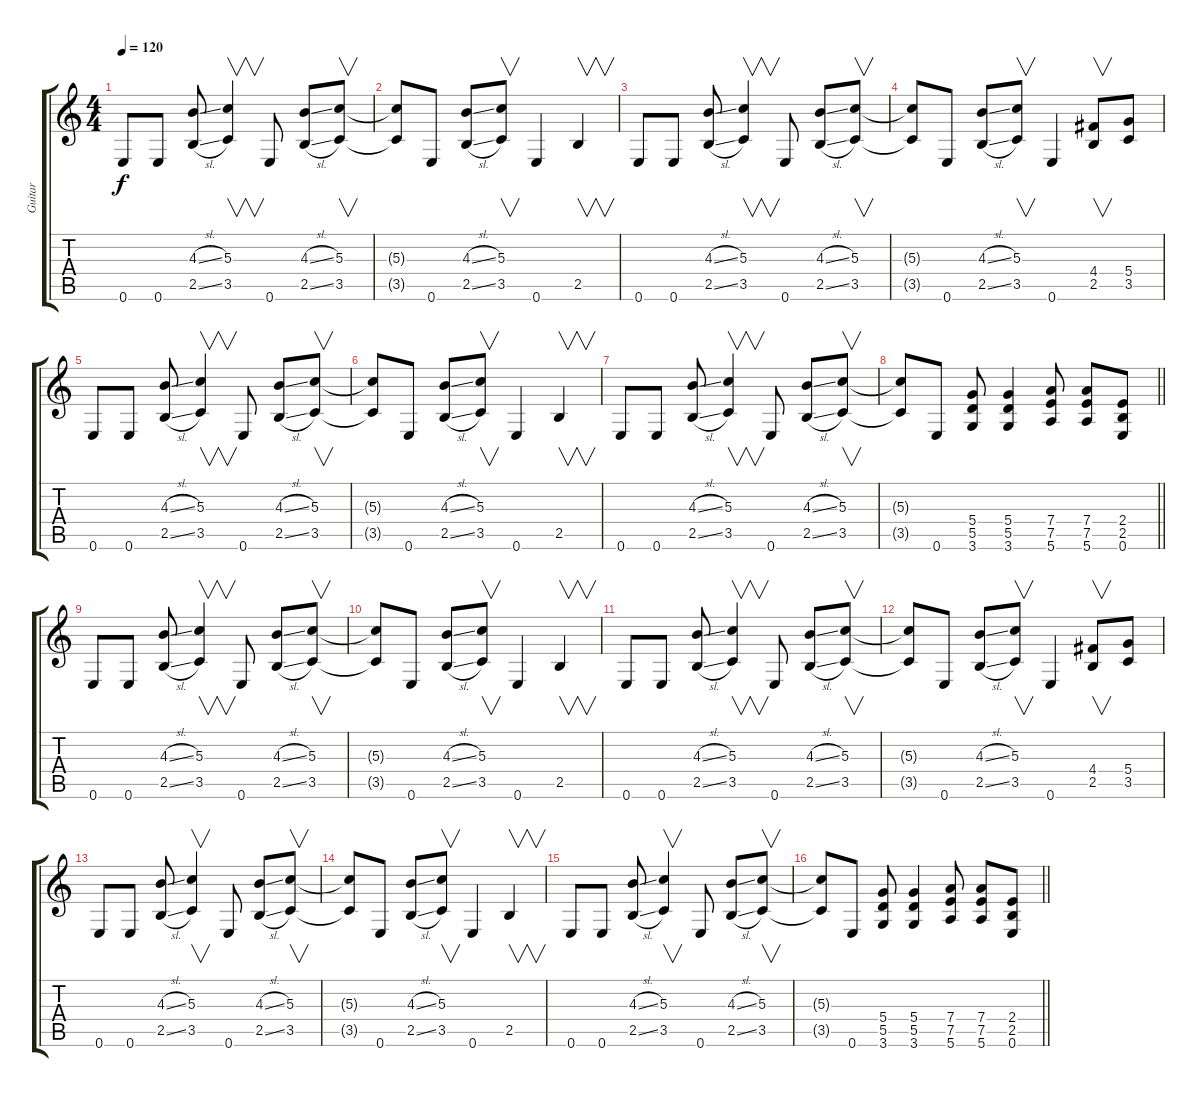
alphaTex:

\track ("Guitar" "Guitar") {instrument distortionguitar}
\staff {score tabs}
\tuning (E4 B3 G3 D3 A2 E2) {hide}
\ts (4 4)
\tempo 120
\clef g2
\ks c
0.6.8{dy f} 0.6.8 (4.3{sl} 2.5{sl}).8 (5.3 3.5).4{v} 0.6.8 (4.3{sl} 2.5{sl}).8 (5.3 3.5).8{v} |
(5.3{t} 3.5{t}).8 0.6.8 (4.3{sl} 2.5{sl}).8 (5.3 3.5).8{v} 0.6.4 2.5.4{v} |
0.6.8 0.6.8 (4.3{sl} 2.5{sl}).8 (5.3 3.5).4{v} 0.6.8 (4.3{sl} 2.5{sl}).8 (5.3 3.5).8{v} |
(5.3{t} 3.5{t}).8 0.6.8 (4.3{sl} 2.5{sl}).8 (5.3 3.5).8{v} 0.6.4 (4.4 2.5).8{v} (5.4 3.5).8 |
0.6.8 0.6.8 (4.3{sl} 2.5{sl}).8 (5.3 3.5).4{v} 0.6.8 (4.3{sl} 2.5{sl}).8 (5.3 3.5).8{v} |
(5.3{t} 3.5{t}).8 0.6.8 (4.3{sl} 2.5{sl}).8 (5.3 3.5).8{v} 0.6.4 2.5.4{v} |
0.6.8 0.6.8 (4.3{sl} 2.5{sl}).8 (5.3 3.5).4{v} 0.6.8 (4.3{sl} 2.5{sl}).8 (5.3 3.5).8{v} |
\barLineRight lightlight
(5.3{t} 3.5{t}).8 0.6.8 (5.4 5.5 3.6).8 (5.4 5.5 3.6).4 (7.4 7.5 5.6).8 (7.4 7.5 5.6).8 (2.4 2.5 0.6).8 |
0.6.8 0.6.8 (4.3{sl} 2.5{sl}).8 (5.3 3.5).4{v} 0.6.8 (4.3{sl} 2.5{sl}).8 (5.3 3.5).8{v} |
(5.3{t} 3.5{t}).8 0.6.8 (4.3{sl} 2.5{sl}).8 (5.3 3.5).8{v} 0.6.4 2.5.4{v} |
0.6.8 0.6.8 (4.3{sl} 2.5{sl}).8 (5.3 3.5).4{v} 0.6.8 (4.3{sl} 2.5{sl}).8 (5.3 3.5).8{v} |
(5.3{t} 3.5{t}).8 0.6.8 (4.3{sl} 2.5{sl}).8 (5.3 3.5).8{v} 0.6.4 (4.4 2.5).8{v} (5.4 3.5).8 |
0.6.8 0.6.8 (4.3{sl} 2.5{sl}).8 (5.3 3.5).4{v} 0.6.8 (4.3{sl} 2.5{sl}).8 (5.3 3.5).8{v} |
(5.3{t} 3.5{t}).8 0.6.8 (4.3{sl} 2.5{sl}).8 (5.3 3.5).8{v} 0.6.4 2.5.4{v} |
0.6.8 0.6.8 (4.3{sl} 2.5{sl}).8 (5.3 3.5).4{v} 0.6.8 (4.3{sl} 2.5{sl}).8 (5.3 3.5).8{v} |
\barLineRight lightlight
(5.3{t} 3.5{t}).8 0.6.8 (5.4 5.5 3.6).8 (5.4 5.5 3.6).4 (7.4 7.5 5.6).8 (7.4 7.5 5.6).8 (2.4 2.5 0.6).8
